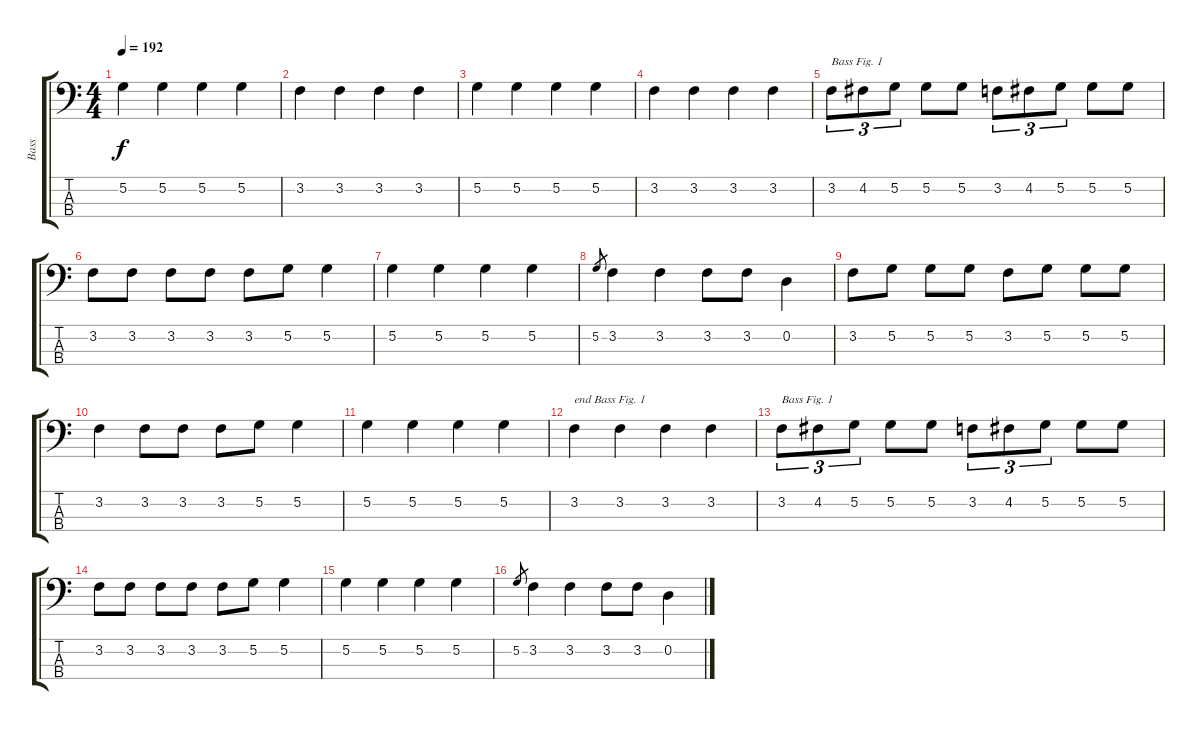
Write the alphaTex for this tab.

\track ("Bass" "Bass") {instrument electricbassfinger}
\staff {score tabs}
\tuning (G2 D2 A1 E1) {hide}
\ts (4 4)
\tempo 192
\clef f4
\ks c
5.2.4{dy f instrument electricbassfinger} 5.2.4 5.2.4 5.2.4 |
3.2.4 3.2.4 3.2.4 3.2.4 |
5.2.4 5.2.4 5.2.4 5.2.4 |
3.2.4 3.2.4 3.2.4 3.2.4 |
3.2.8{tu (3 2) txt "Bass Fig. 1"} 4.2.8{tu (3 2)} 5.2.8{tu (3 2)} 5.2.8 5.2.8 3.2.8{tu (3 2)} 4.2.8{tu (3 2)} 5.2.8{tu (3 2)} 5.2.8 5.2.8 |
3.2.8 3.2.8 3.2.8 3.2.8 3.2.8 5.2.8 5.2.4 |
5.2.4 5.2.4 5.2.4 5.2.4 |
5.2.8{gr} 3.2.4 3.2.4 3.2.8 3.2.8 0.2.4 |
3.2.8 5.2.8 5.2.8 5.2.8 3.2.8 5.2.8 5.2.8 5.2.8 |
3.2.4 3.2.8 3.2.8 3.2.8 5.2.8 5.2.4 |
5.2.4 5.2.4 5.2.4 5.2.4 |
3.2.4{txt "end Bass Fig. 1"} 3.2.4 3.2.4 3.2.4 |
3.2.8{tu (3 2) txt "Bass Fig. 1"} 4.2.8{tu (3 2)} 5.2.8{tu (3 2)} 5.2.8 5.2.8 3.2.8{tu (3 2)} 4.2.8{tu (3 2)} 5.2.8{tu (3 2)} 5.2.8 5.2.8 |
3.2.8 3.2.8 3.2.8 3.2.8 3.2.8 5.2.8 5.2.4 |
5.2.4 5.2.4 5.2.4 5.2.4 |
5.2.8{gr} 3.2.4 3.2.4 3.2.8 3.2.8 0.2.4
